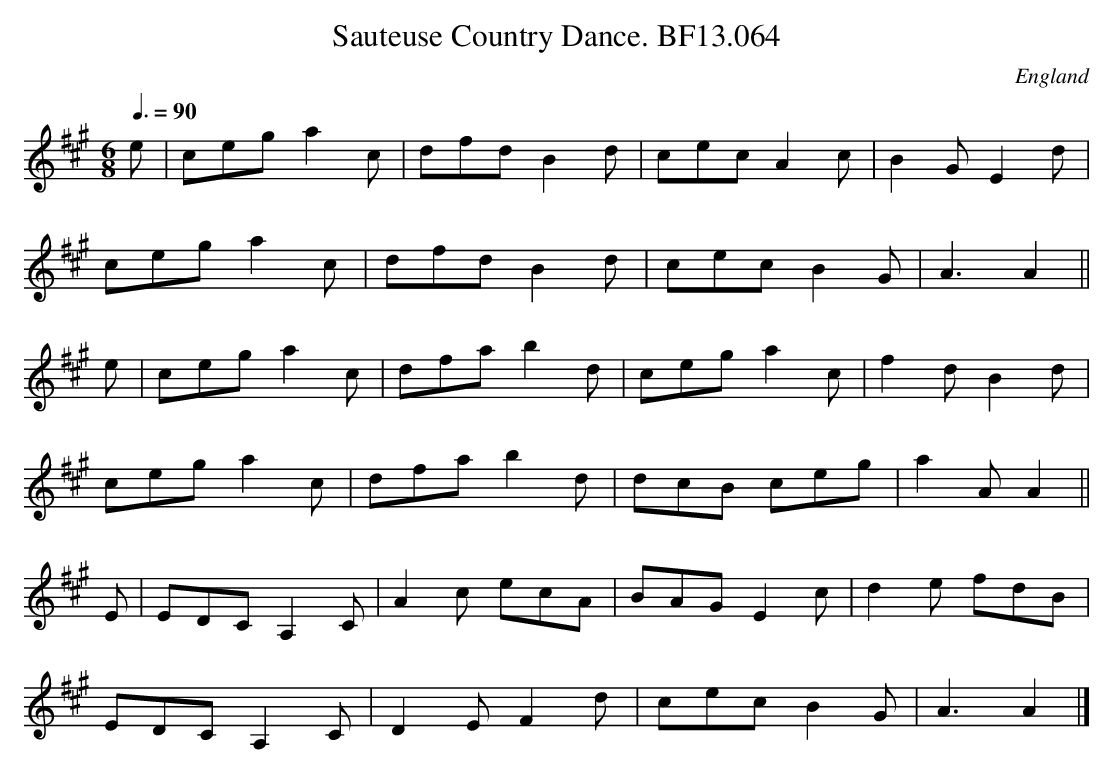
X:1
T:Sauteuse Country Dance. BF13.064
L:1/8
M:6/8
O:England
Q:3/8=90
K:A Major
e|cega2c|dfdB2d|cecA2c|B2GE2d|!
cega2c|dfdB2d|cecB2G|A3A2||!
e|cega2c|dfab2d|cega2c|f2dB2d|!
cega2c|dfab2d|dcB ceg|a2AA2||!
E |EDCA,2C|A2c ecA|BAGE2c|d2e fdB|!
EDCA,2C|D2EF2d|cecB2G|A3A2|]
